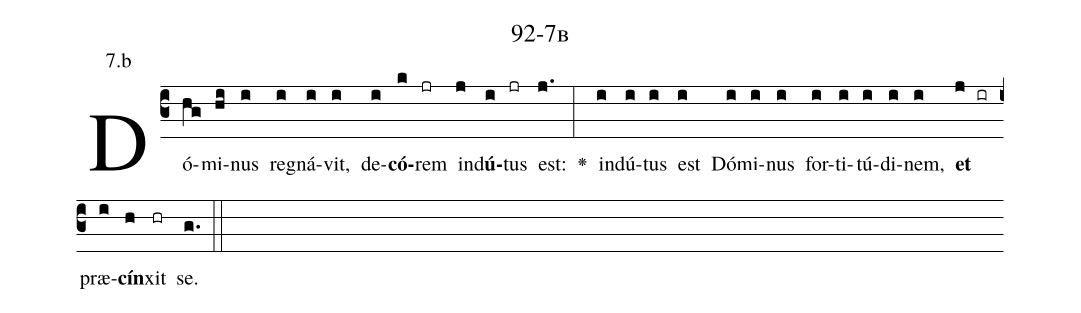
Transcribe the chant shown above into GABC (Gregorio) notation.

name: 92-7b;
annotation: 7.b;
%%
(c3)Dó(hg)mi(hi)nus(i) re(i)gná(i)vit,(i) de(i)<b>có</b>(k)rem(jr) ind(j)<b>ú</b>(i)tus(jr) est:(j.) <v>\greheightstar</v>(:) ind(i)ú(i)tus(i) est(i) Dó(i)mi(i)nus(i) for(i)ti(i)tú(i)di(i)nem,(i) <b>et</b>(j ir) præ(i)<b>cín</b>(h)xit(hr) se.(g.) (::)


%E(i) u(i) o(j) u(i) a(h) e.(g.) (::)
